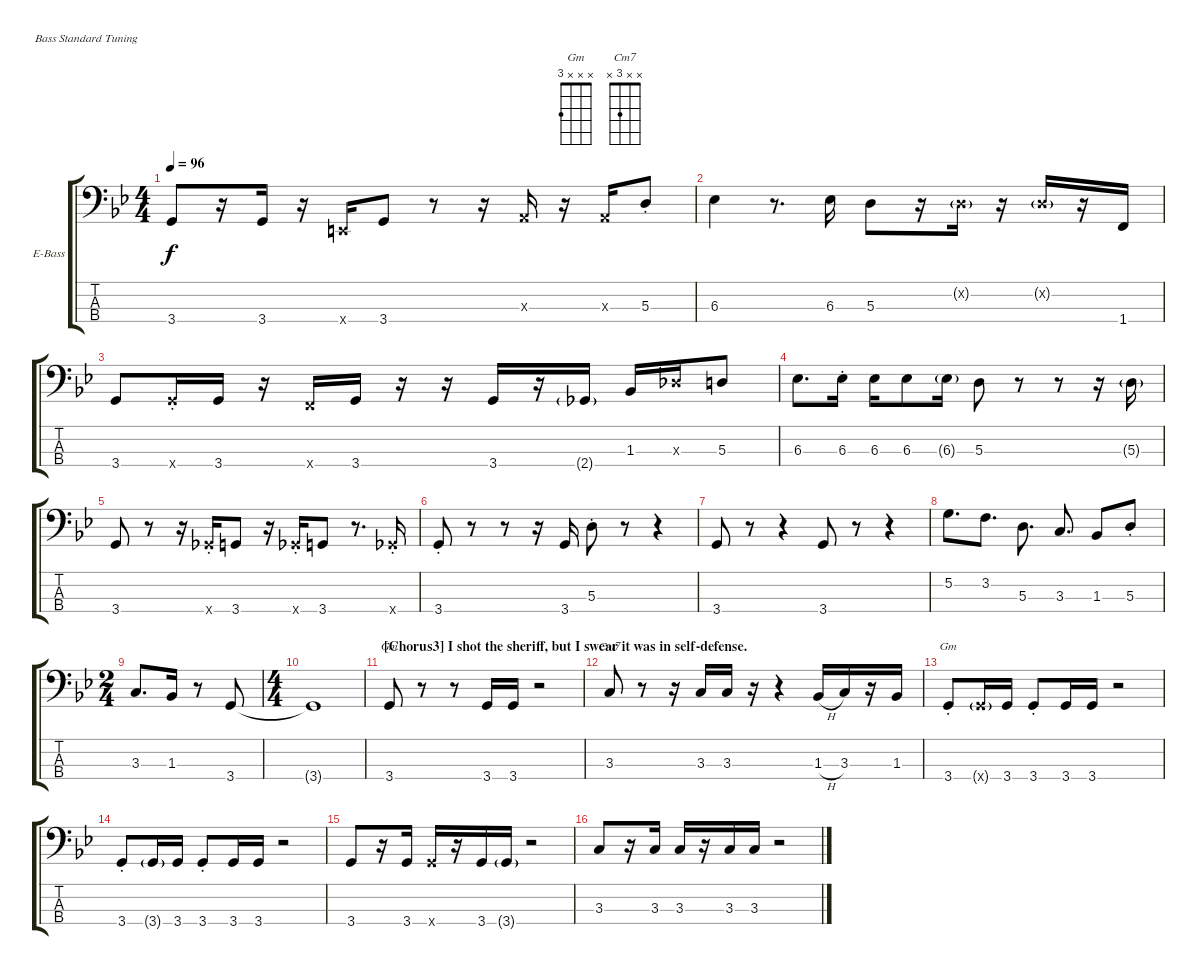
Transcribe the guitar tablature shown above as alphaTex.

\bracketExtendMode groupsimilarinstruments
\firstSystemTrackNameOrientation horizontal
\otherSystemsTrackNameOrientation horizontal
\track ("Bass" "E-Bass") {instrument electricbassfinger}
\staff {score tabs}
\tuning (G2 D2 A1 E1)
\chord ("Gm" x x x 3)
\chord ("Cm7" x x 3 x)
\ts (4 4)
\tempo 96
\clef f4
\ks gminor
3.4.8{dy f} r.16 3.4.16 r.16 0.4{x}.16 3.4.8 r.8 r.16 0.3{x}.16 r.16 0.3{x}.16 5.3{st}.8 |
6.3.4 r.8{d} 6.3.16 5.3.8 r.16 0.2{g x}.16 r.16 0.2{g x}.16 r.16 1.4.16 |
3.4.8 3.4{st x}.16 3.4.16 r.16 1.4{x}.16 3.4.16 r.16 r.16 3.4.16 r.16 2.4{g}.16 1.3.16 4.3{x}.16 5.3.8 |
6.3.8{d} 6.3{st}.16 6.3.16 6.3.8 6.3{g}.16 5.3.8 r.8 r.8 r.16 5.3{g}.16 |
3.4.8 r.8 r.16 2.4{st x}.16 3.4.8 r.16 2.4{st x}.16 3.4.8 r.8{d} 2.4{st x}.16 |
3.4{st}.8 r.8 r.8 r.16 3.4.16 5.3{st}.8 r.8 r.4 |
3.4.8 r.8 r.4 3.4.8 r.8 r.4 |
5.2.8{d} 3.2.8{d} 5.3.8{d} 3.3.8{d} 1.3.8 5.3{st}.8 |
\ts (2 4)
\beaming (8 2 2)
3.3.8{d} 1.3.16 r.8 3.4.8 |
\ts (4 4)
\beaming (8 2 2 2 2)
3.4{t}.1 |
\section ("" "[Chorus3] I shot the sheriff, but I swear it was in self-defense.")
3.4.8{ch "Gm"} r.8 r.8 3.4.16 3.4.16 r.2 |
3.3.8{ch "Cm7"} r.8 r.16 3.3.16 3.3.16 r.16 r.4 1.3{h}.16 3.3.16 r.16 1.3.16 |
3.4{st}.8{ch "Gm"} 3.4{g x}.16 3.4.16 3.4{st}.8 3.4.16 3.4.16 r.2 |
3.4{st}.8 3.4{g}.16 3.4.16 3.4{st}.8 3.4.16 3.4.16 r.2 |
3.4.8 r.16 3.4.16 3.4{x}.16 r.16 3.4.16 3.4{g}.16 r.2 |
3.3.8 r.16 3.3.16 3.3.16 r.16 3.3.16 3.3.16 r.2
